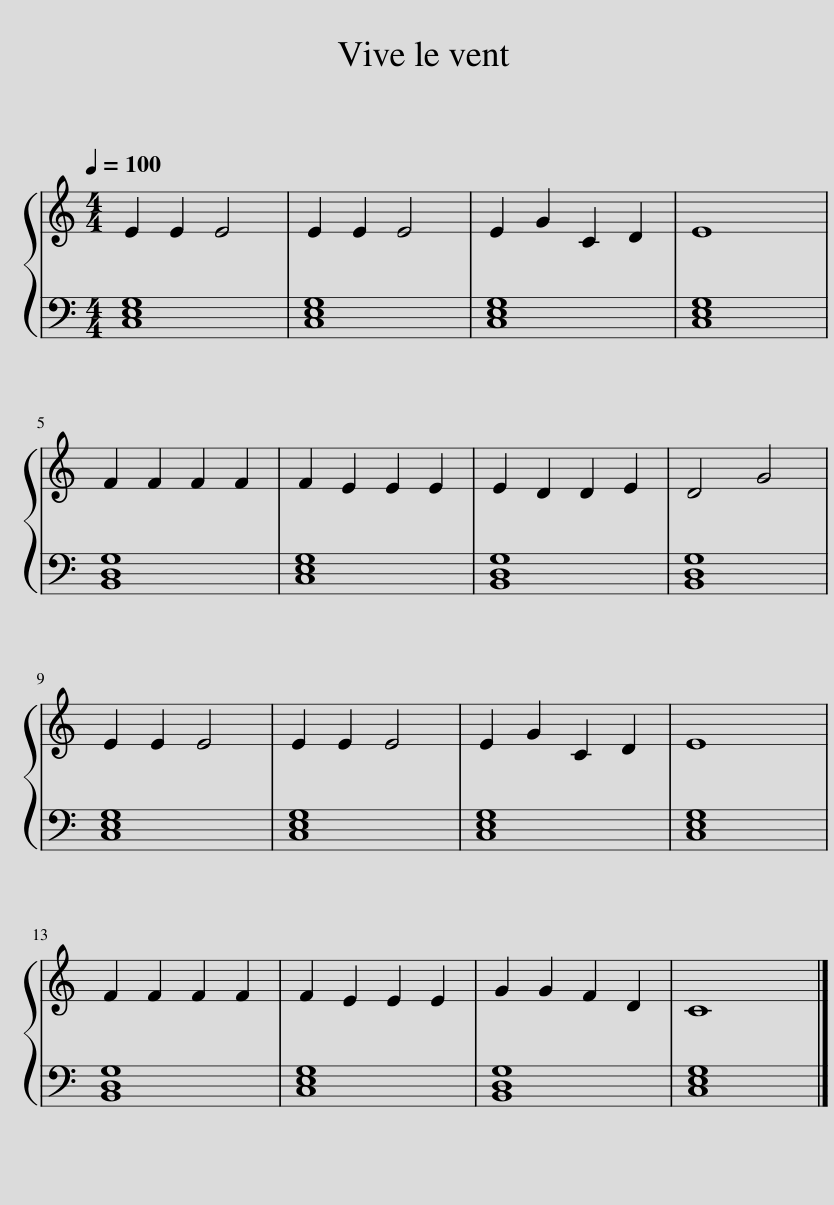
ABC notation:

X:1
%%score { 1 | 2 }
L:1/8
Q:1/4=100
M:4/4
I:linebreak $
K:C
V:1 treble
V:2 bass
V:1
 E2 E2 E4 | E2 E2 E4 | E2 G2 C2 D2 | E8 |$ F2 F2 F2 F2 | %5
 F2 E2 E2 E2 | E2 D2 D2 E2 | D4 G4 |$ E2 E2 E4 | E2 E2 E4 | %10
 E2 G2 C2 D2 | E8 |$ F2 F2 F2 F2 | F2 E2 E2 E2 | G2 G2 F2 D2 | %15
 C8 |] %16
V:2
 [C,E,G,]8 | [C,E,G,]8 | [C,E,G,]8 | [C,E,G,]8 |$ [B,,D,G,]8 | %5
 [C,E,G,]8 | [B,,D,G,]8 | [B,,D,G,]8 |$ [C,E,G,]8 | [C,E,G,]8 | %10
 [C,E,G,]8 | [C,E,G,]8 |$ [B,,D,G,]8 | [C,E,G,]8 | [B,,D,G,]8 | %15
 [C,E,G,]8 |] %16
